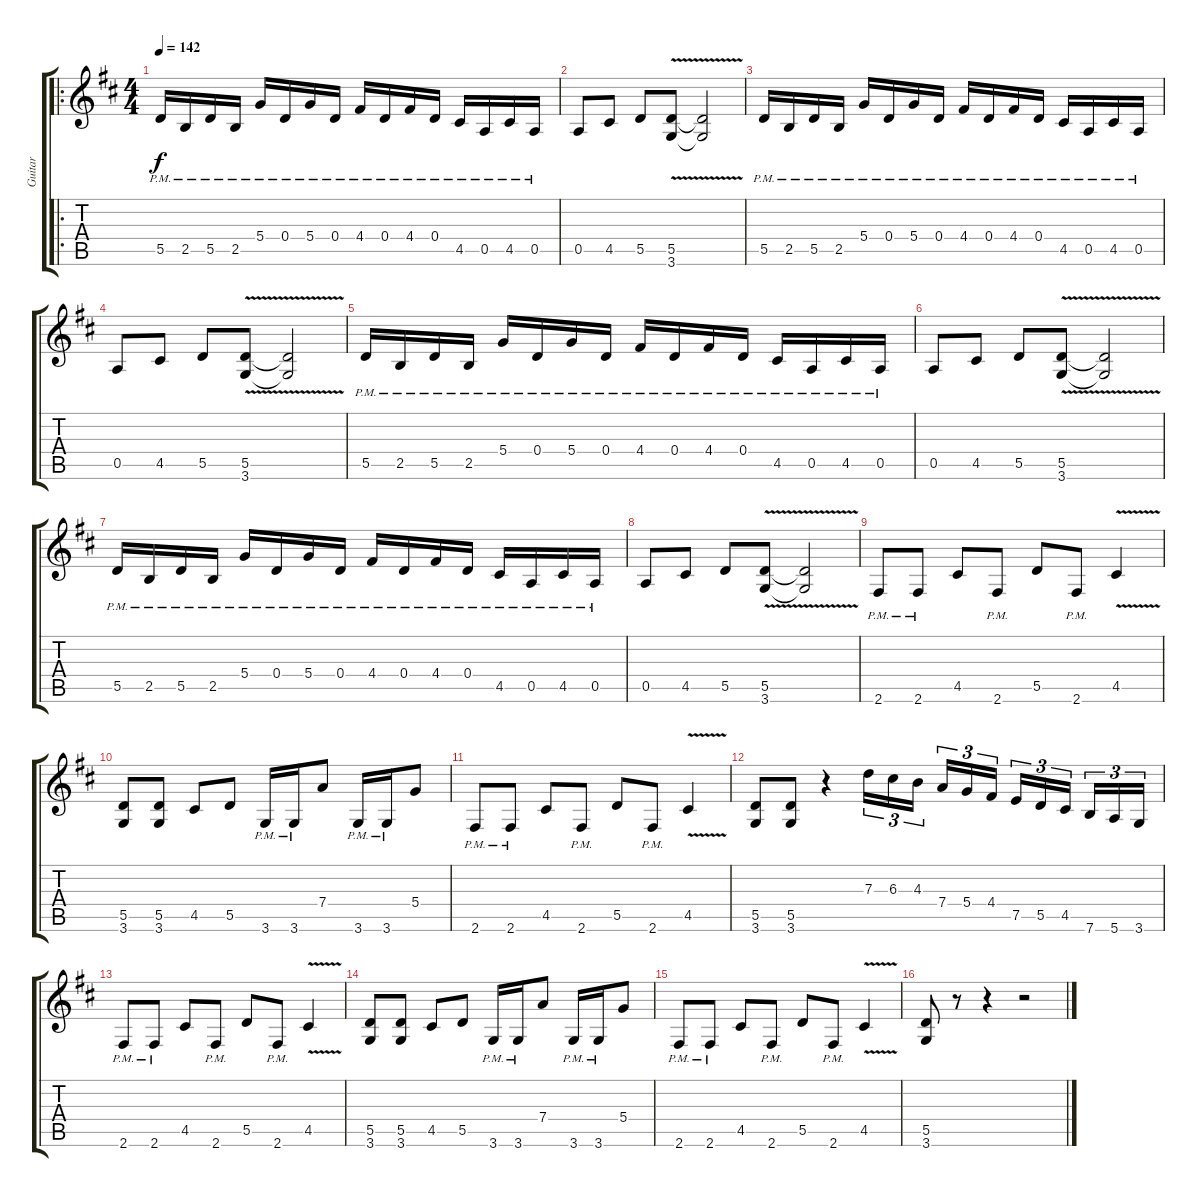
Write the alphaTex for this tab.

\track ("Guitar" "Guitar") {instrument overdrivenguitar}
\staff {score tabs}
\tuning (E4 B3 G3 D3 A2 E2) {hide}
\ro
\ts (4 4)
\tempo 142
\clef g2
\ks bminor
5.5{pm}.16{dy f instrument overdrivenguitar} 2.5{pm}.16 5.5{pm}.16 2.5{pm}.16 5.4{pm}.16 0.4{pm}.16 5.4{pm}.16 0.4{pm}.16 4.4{pm}.16 0.4{pm}.16 4.4{pm}.16 0.4{pm}.16 4.5{pm}.16 0.5{pm}.16 4.5{pm}.16 0.5{pm}.16 |
0.5.8 4.5.8 5.5.8 (5.5 3.6{v}).8 (5.5{t} 3.6{t}).2 |
5.5{pm}.16 2.5{pm}.16 5.5{pm}.16 2.5{pm}.16 5.4{pm}.16 0.4{pm}.16 5.4{pm}.16 0.4{pm}.16 4.4{pm}.16 0.4{pm}.16 4.4{pm}.16 0.4{pm}.16 4.5{pm}.16 0.5{pm}.16 4.5{pm}.16 0.5{pm}.16 |
0.5.8 4.5.8 5.5.8 (5.5 3.6{v}).8 (5.5{t} 3.6{t}).2 |
5.5{pm}.16 2.5{pm}.16 5.5{pm}.16 2.5{pm}.16 5.4{pm}.16 0.4{pm}.16 5.4{pm}.16 0.4{pm}.16 4.4{pm}.16 0.4{pm}.16 4.4{pm}.16 0.4{pm}.16 4.5{pm}.16 0.5{pm}.16 4.5{pm}.16 0.5{pm}.16 |
0.5.8 4.5.8 5.5.8 (5.5 3.6{v}).8 (5.5{t} 3.6{t}).2 |
5.5{pm}.16 2.5{pm}.16 5.5{pm}.16 2.5{pm}.16 5.4{pm}.16 0.4{pm}.16 5.4{pm}.16 0.4{pm}.16 4.4{pm}.16 0.4{pm}.16 4.4{pm}.16 0.4{pm}.16 4.5{pm}.16 0.5{pm}.16 4.5{pm}.16 0.5{pm}.16 |
0.5.8 4.5.8 5.5.8 (5.5 3.6{v}).8 (5.5{t} 3.6{t}).2 |
2.6{pm}.8 2.6{pm}.8 4.5.8 2.6{pm}.8 5.5.8 2.6{pm}.8 4.5{v}.4 |
(5.5 3.6).8 (5.5 3.6).8 4.5.8 5.5.8 3.6{pm}.16 3.6{pm}.16 7.4.8 3.6{pm}.16 3.6{pm}.16 5.4.8 |
2.6{pm}.8 2.6{pm}.8 4.5.8 2.6{pm}.8 5.5.8 2.6{pm}.8 4.5{v}.4 |
(5.5 3.6).8 (5.5 3.6).8 r.4 7.3.16{tu (3 2)} 6.3.16{tu (3 2)} 4.3.16{tu (3 2) beam splitsecondary} 7.4.16{tu (3 2)} 5.4.16{tu (3 2)} 4.4.16{tu (3 2)} 7.5.16{tu (3 2)} 5.5.16{tu (3 2)} 4.5.16{tu (3 2) beam splitsecondary} 7.6.16{tu (3 2)} 5.6.16{tu (3 2)} 3.6.16{tu (3 2)} |
2.6{pm}.8 2.6{pm}.8 4.5.8 2.6{pm}.8 5.5.8 2.6{pm}.8 4.5{v}.4 |
(5.5 3.6).8 (5.5 3.6).8 4.5.8 5.5.8 3.6{pm}.16 3.6{pm}.16 7.4.8 3.6{pm}.16 3.6{pm}.16 5.4.8 |
2.6{pm}.8 2.6{pm}.8 4.5.8 2.6{pm}.8 5.5.8 2.6{pm}.8 4.5{v}.4 |
(5.5 3.6).8 r.8 r.4 r.2
